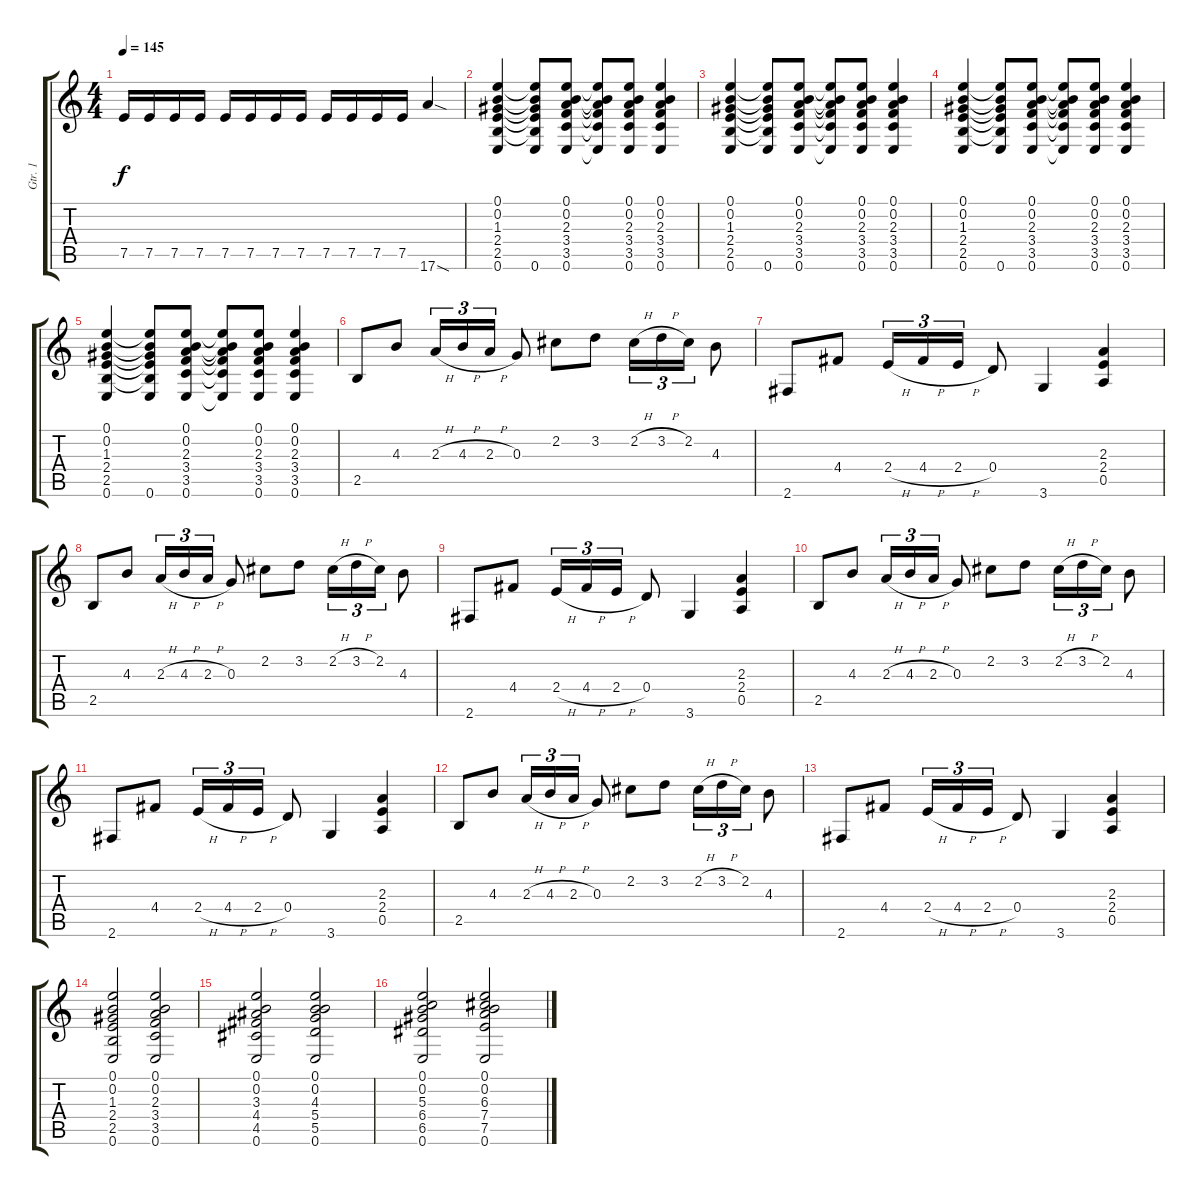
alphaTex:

\track ("Gtr. 1" "Gtr. 1") {instrument distortionguitar}
\staff {score tabs}
\tuning (E4 B3 G3 D3 A2 E2) {hide}
\ts (4 4)
\tempo 145
\clef g2
\ks c
7.5.16{dy f} 7.5.16 7.5.16 7.5.16 7.5.16 7.5.16 7.5.16 7.5.16 7.5.16 7.5.16 7.5.16 7.5.16 17.6{sod}.4 |
(0.1 0.2 1.3 2.4 2.5 0.6).4 (0.1{t} 0.2{t} 1.3{t} 2.4{t} 2.5{t} 0.6).8 (0.1 0.2 2.3 3.4 3.5 0.6).8 (0.1{t} 0.2{t} 2.3{t} 3.4{t} 3.5{t} 0.6{t}).8 (0.1 0.2 2.3 3.4 3.5 0.6).8 (0.1 0.2 2.3 3.4 3.5 0.6).4 |
(0.1 0.2 1.3 2.4 2.5 0.6).4 (0.1{t} 0.2{t} 1.3{t} 2.4{t} 2.5{t} 0.6).8 (0.1 0.2 2.3 3.4 3.5 0.6).8 (0.1{t} 0.2{t} 2.3{t} 3.4{t} 3.5{t} 0.6{t}).8 (0.1 0.2 2.3 3.4 3.5 0.6).8 (0.1 0.2 2.3 3.4 3.5 0.6).4 |
(0.1 0.2 1.3 2.4 2.5 0.6).4 (0.1{t} 0.2{t} 1.3{t} 2.4{t} 2.5{t} 0.6).8 (0.1 0.2 2.3 3.4 3.5 0.6).8 (0.1{t} 0.2{t} 2.3{t} 3.4{t} 3.5{t} 0.6{t}).8 (0.1 0.2 2.3 3.4 3.5 0.6).8 (0.1 0.2 2.3 3.4 3.5 0.6).4 |
(0.1 0.2 1.3 2.4 2.5 0.6).4 (0.1{t} 0.2{t} 1.3{t} 2.4{t} 2.5{t} 0.6).8 (0.1 0.2 2.3 3.4 3.5 0.6).8 (0.1{t} 0.2{t} 2.3{t} 3.4{t} 3.5{t} 0.6{t}).8 (0.1 0.2 2.3 3.4 3.5 0.6).8 (0.1 0.2 2.3 3.4 3.5 0.6).4 |
2.5.8 4.3.8 2.3{h}.16{tu (3 2)} 4.3{h}.16{tu (3 2)} 2.3{h}.16{tu (3 2)} 0.3.8 2.2.8 3.2.8 2.2{h}.16{tu (3 2)} 3.2{h}.16{tu (3 2)} 2.2.16{tu (3 2)} 4.3.8 |
2.6.8 4.4.8 2.4{h}.16{tu (3 2)} 4.4{h}.16{tu (3 2)} 2.4{h}.16{tu (3 2)} 0.4.8 3.6.4 (2.3 2.4 0.5).4 |
2.5.8 4.3.8 2.3{h}.16{tu (3 2)} 4.3{h}.16{tu (3 2)} 2.3{h}.16{tu (3 2)} 0.3.8 2.2.8 3.2.8 2.2{h}.16{tu (3 2)} 3.2{h}.16{tu (3 2)} 2.2.16{tu (3 2)} 4.3.8 |
2.6.8 4.4.8 2.4{h}.16{tu (3 2)} 4.4{h}.16{tu (3 2)} 2.4{h}.16{tu (3 2)} 0.4.8 3.6.4 (2.3 2.4 0.5).4 |
2.5.8 4.3.8 2.3{h}.16{tu (3 2)} 4.3{h}.16{tu (3 2)} 2.3{h}.16{tu (3 2)} 0.3.8 2.2.8 3.2.8 2.2{h}.16{tu (3 2)} 3.2{h}.16{tu (3 2)} 2.2.16{tu (3 2)} 4.3.8 |
2.6.8 4.4.8 2.4{h}.16{tu (3 2)} 4.4{h}.16{tu (3 2)} 2.4{h}.16{tu (3 2)} 0.4.8 3.6.4 (2.3 2.4 0.5).4 |
2.5.8 4.3.8 2.3{h}.16{tu (3 2)} 4.3{h}.16{tu (3 2)} 2.3{h}.16{tu (3 2)} 0.3.8 2.2.8 3.2.8 2.2{h}.16{tu (3 2)} 3.2{h}.16{tu (3 2)} 2.2.16{tu (3 2)} 4.3.8 |
2.6.8 4.4.8 2.4{h}.16{tu (3 2)} 4.4{h}.16{tu (3 2)} 2.4{h}.16{tu (3 2)} 0.4.8 3.6.4 (2.3 2.4 0.5).4 |
(0.1 0.2 1.3 2.4 2.5 0.6).2 (0.1 0.2 2.3 3.4 3.5 0.6).2 |
(0.1 0.2 3.3 4.4 4.5 0.6).2 (0.1 0.2 4.3 5.4 5.5 0.6).2 |
(0.1 0.2 5.3 6.4 6.5 0.6).2 (0.1 0.2 6.3 7.4 7.5 0.6).2
